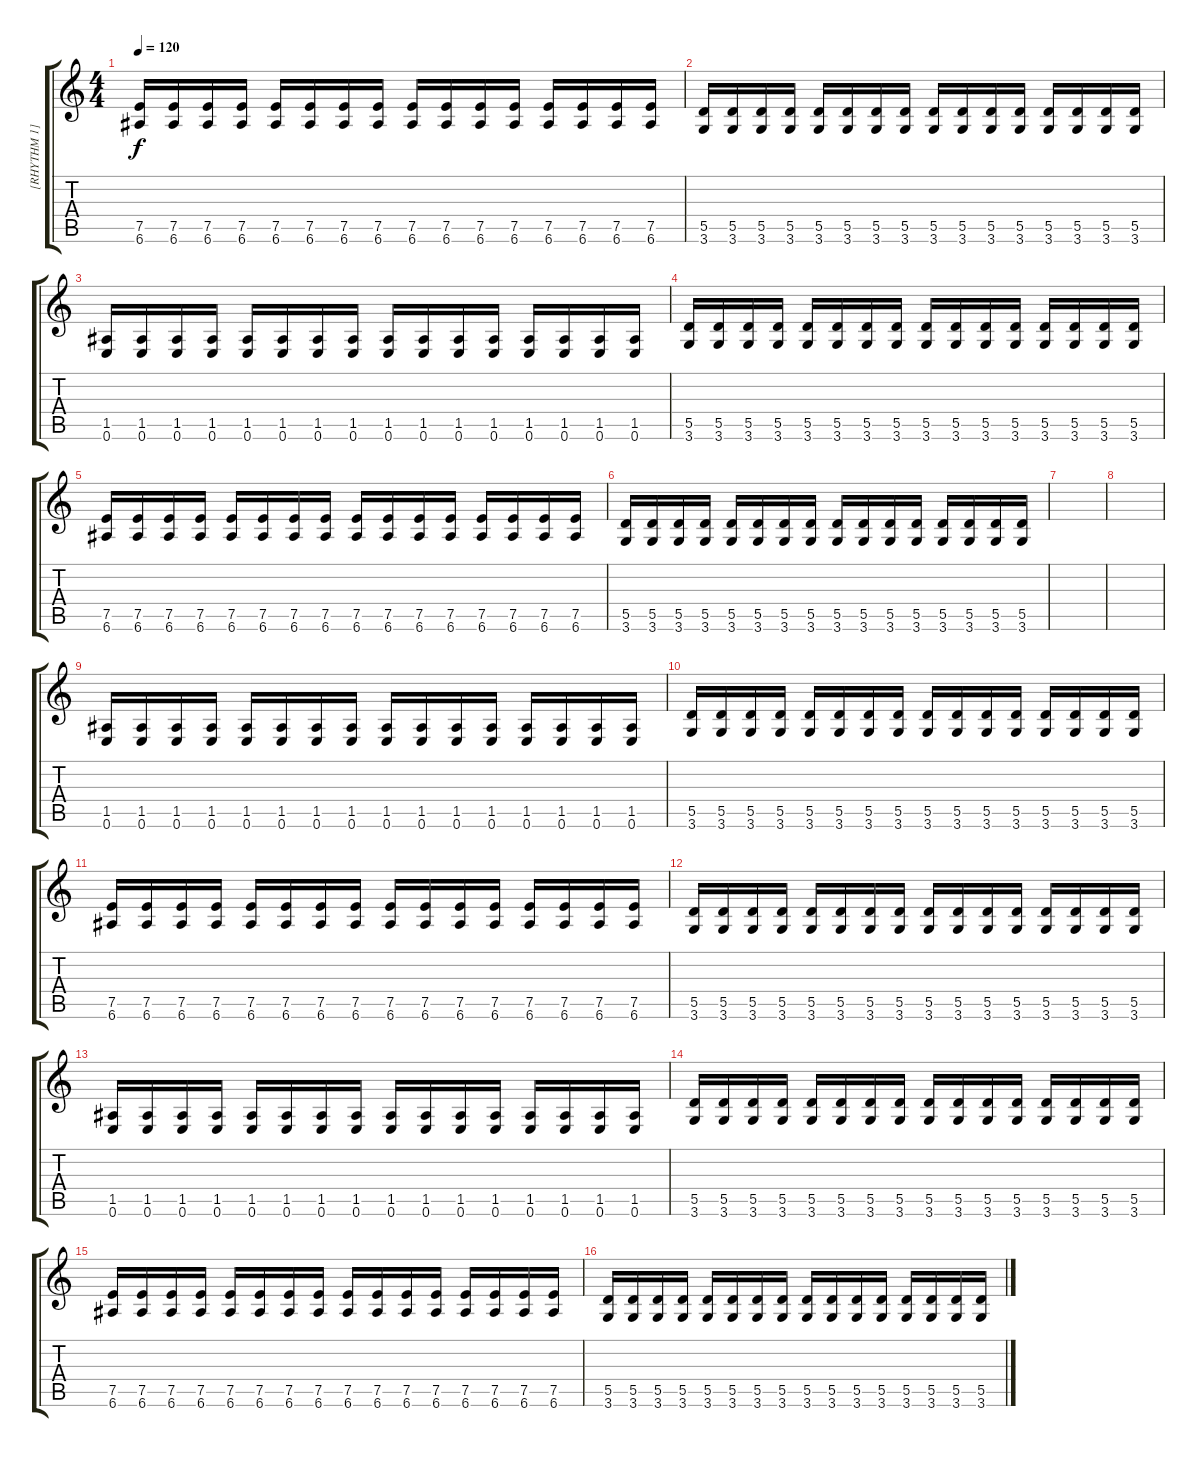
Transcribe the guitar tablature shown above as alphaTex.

\track ("[RHYTHM 1]" "[RHYTHM 1]") {instrument distortionguitar}
\staff {score tabs}
\tuning (E4 B3 G3 D3 A2 E2) {hide}
\ts (4 4)
\tempo 120
\clef g2
\ks c
(7.5 6.6).16{dy f} (7.5 6.6).16 (7.5 6.6).16 (7.5 6.6).16 (7.5 6.6).16 (7.5 6.6).16 (7.5 6.6).16 (7.5 6.6).16 (7.5 6.6).16 (7.5 6.6).16 (7.5 6.6).16 (7.5 6.6).16 (7.5 6.6).16 (7.5 6.6).16 (7.5 6.6).16 (7.5 6.6).16 |
(5.5 3.6).16 (5.5 3.6).16 (5.5 3.6).16 (5.5 3.6).16 (5.5 3.6).16 (5.5 3.6).16 (5.5 3.6).16 (5.5 3.6).16 (5.5 3.6).16 (5.5 3.6).16 (5.5 3.6).16 (5.5 3.6).16 (5.5 3.6).16 (5.5 3.6).16 (5.5 3.6).16 (5.5 3.6).16 |
(1.5 0.6).16 (1.5 0.6).16 (1.5 0.6).16 (1.5 0.6).16 (1.5 0.6).16 (1.5 0.6).16 (1.5 0.6).16 (1.5 0.6).16 (1.5 0.6).16 (1.5 0.6).16 (1.5 0.6).16 (1.5 0.6).16 (1.5 0.6).16 (1.5 0.6).16 (1.5 0.6).16 (1.5 0.6).16 |
(5.5 3.6).16 (5.5 3.6).16 (5.5 3.6).16 (5.5 3.6).16 (5.5 3.6).16 (5.5 3.6).16 (5.5 3.6).16 (5.5 3.6).16 (5.5 3.6).16 (5.5 3.6).16 (5.5 3.6).16 (5.5 3.6).16 (5.5 3.6).16 (5.5 3.6).16 (5.5 3.6).16 (5.5 3.6).16 |
(7.5 6.6).16 (7.5 6.6).16 (7.5 6.6).16 (7.5 6.6).16 (7.5 6.6).16 (7.5 6.6).16 (7.5 6.6).16 (7.5 6.6).16 (7.5 6.6).16 (7.5 6.6).16 (7.5 6.6).16 (7.5 6.6).16 (7.5 6.6).16 (7.5 6.6).16 (7.5 6.6).16 (7.5 6.6).16 |
(5.5 3.6).16 (5.5 3.6).16 (5.5 3.6).16 (5.5 3.6).16 (5.5 3.6).16 (5.5 3.6).16 (5.5 3.6).16 (5.5 3.6).16 (5.5 3.6).16 (5.5 3.6).16 (5.5 3.6).16 (5.5 3.6).16 (5.5 3.6).16 (5.5 3.6).16 (5.5 3.6).16 (5.5 3.6).16 |
|
|
(1.5 0.6).16 (1.5 0.6).16 (1.5 0.6).16 (1.5 0.6).16 (1.5 0.6).16 (1.5 0.6).16 (1.5 0.6).16 (1.5 0.6).16 (1.5 0.6).16 (1.5 0.6).16 (1.5 0.6).16 (1.5 0.6).16 (1.5 0.6).16 (1.5 0.6).16 (1.5 0.6).16 (1.5 0.6).16 |
(5.5 3.6).16 (5.5 3.6).16 (5.5 3.6).16 (5.5 3.6).16 (5.5 3.6).16 (5.5 3.6).16 (5.5 3.6).16 (5.5 3.6).16 (5.5 3.6).16 (5.5 3.6).16 (5.5 3.6).16 (5.5 3.6).16 (5.5 3.6).16 (5.5 3.6).16 (5.5 3.6).16 (5.5 3.6).16 |
(7.5 6.6).16 (7.5 6.6).16 (7.5 6.6).16 (7.5 6.6).16 (7.5 6.6).16 (7.5 6.6).16 (7.5 6.6).16 (7.5 6.6).16 (7.5 6.6).16 (7.5 6.6).16 (7.5 6.6).16 (7.5 6.6).16 (7.5 6.6).16 (7.5 6.6).16 (7.5 6.6).16 (7.5 6.6).16 |
(5.5 3.6).16 (5.5 3.6).16 (5.5 3.6).16 (5.5 3.6).16 (5.5 3.6).16 (5.5 3.6).16 (5.5 3.6).16 (5.5 3.6).16 (5.5 3.6).16 (5.5 3.6).16 (5.5 3.6).16 (5.5 3.6).16 (5.5 3.6).16 (5.5 3.6).16 (5.5 3.6).16 (5.5 3.6).16 |
(1.5 0.6).16 (1.5 0.6).16 (1.5 0.6).16 (1.5 0.6).16 (1.5 0.6).16 (1.5 0.6).16 (1.5 0.6).16 (1.5 0.6).16 (1.5 0.6).16 (1.5 0.6).16 (1.5 0.6).16 (1.5 0.6).16 (1.5 0.6).16 (1.5 0.6).16 (1.5 0.6).16 (1.5 0.6).16 |
(5.5 3.6).16 (5.5 3.6).16 (5.5 3.6).16 (5.5 3.6).16 (5.5 3.6).16 (5.5 3.6).16 (5.5 3.6).16 (5.5 3.6).16 (5.5 3.6).16 (5.5 3.6).16 (5.5 3.6).16 (5.5 3.6).16 (5.5 3.6).16 (5.5 3.6).16 (5.5 3.6).16 (5.5 3.6).16 |
(7.5 6.6).16 (7.5 6.6).16 (7.5 6.6).16 (7.5 6.6).16 (7.5 6.6).16 (7.5 6.6).16 (7.5 6.6).16 (7.5 6.6).16 (7.5 6.6).16 (7.5 6.6).16 (7.5 6.6).16 (7.5 6.6).16 (7.5 6.6).16 (7.5 6.6).16 (7.5 6.6).16 (7.5 6.6).16 |
(5.5 3.6).16 (5.5 3.6).16 (5.5 3.6).16 (5.5 3.6).16 (5.5 3.6).16 (5.5 3.6).16 (5.5 3.6).16 (5.5 3.6).16 (5.5 3.6).16 (5.5 3.6).16 (5.5 3.6).16 (5.5 3.6).16 (5.5 3.6).16 (5.5 3.6).16 (5.5 3.6).16 (5.5 3.6).16
